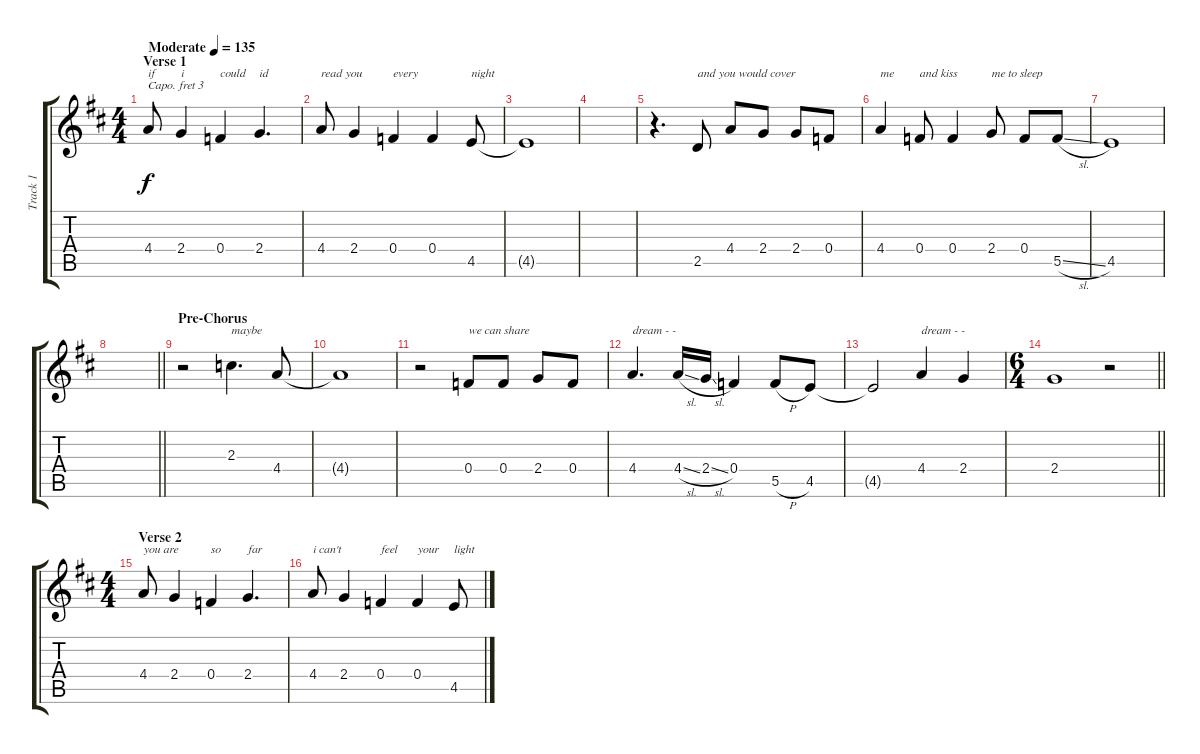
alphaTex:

\track ("Track 1" "Track 1") {instrument acousticguitarsteel}
\staff {score tabs}
\capo 3
\tuning (E4 B3 G3 D3 A2 E2) {hide}
\ts (4 4)
\section ("" "Verse 1")
\tempo (135 "Moderate")
\clef g2
\ks d
4.4.8{txt "if" dy f instrument acousticguitarsteel} 2.4.4{txt "i"} 0.4.4{txt "could"} 2.4.4{d txt "id"} |
4.4.8{txt "read you"} 2.4.4 0.4.4{txt "every"} 0.4.4 4.5.8{txt "night"} |
4.5{t}.1 |
|
r.4{d} 2.5.8{txt "and you would cover"} 4.4.8 2.4.8 2.4.8 0.4.8 |
4.4.4{txt "me"} 0.4.8{txt "and kiss"} 0.4.4 2.4.8{txt "me to sleep"} 0.4.8 5.5{sl}.8 |
4.5.1 |
\barLineRight lightlight
|
\section ("" "Pre-Chorus")
r.2 2.3.4{d txt "maybe"} 4.4.8 |
4.4{t}.1 |
r.2 0.4.8{txt "we can share"} 0.4.8 2.4.8 0.4.8 |
4.4.4{d txt "dream - -"} 4.4{sl}.16 2.4{sl}.16 0.4.4 5.5{h}.8 4.5.8 |
4.5{t}.2 4.4.4{txt "dream - -"} 2.4.4 |
\ts (6 4)
\barLineRight lightlight
2.4.1 r.2 |
\ts (4 4)
\section ("" "Verse 2")
4.4.8{txt "you are"} 2.4.4 0.4.4{txt "so"} 2.4.4{d txt "far"} |
4.4.8{txt "i can't"} 2.4.4 0.4.4{txt "feel"} 0.4.4{txt "your"} 4.5.8{txt "light"}
